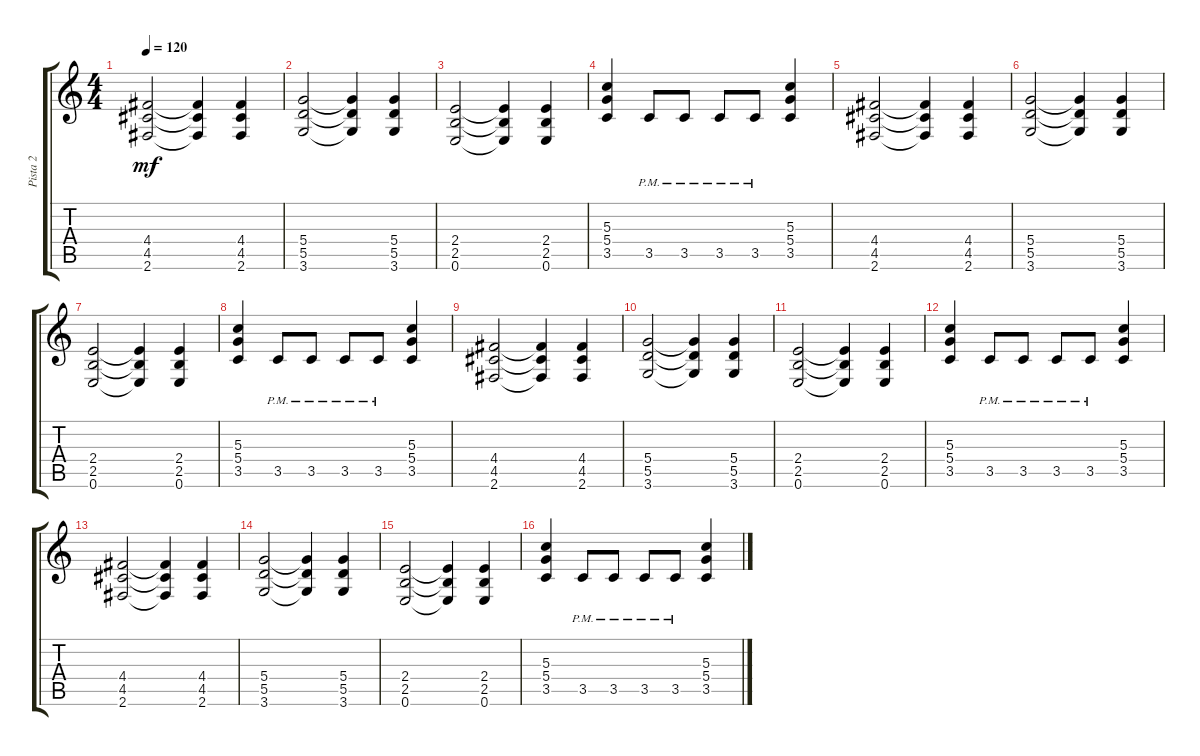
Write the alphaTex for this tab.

\track ("Pista 2" "Pista 2") {instrument distortionguitar}
\staff {score tabs}
\tuning (E4 B3 G3 D3 A2 E2) {hide}
\ts (4 4)
\tempo 120
\clef g2
\ks c
(4.4 4.5 2.6).2{dy mf volume 12} (4.4{t} 4.5{t} 2.6{t}).4 (4.4 4.5 2.6).4 |
(5.4 5.5 3.6).2 (5.4{t} 5.5{t} 3.6{t}).4 (5.4 5.5 3.6).4 |
(2.4 2.5 0.6).2 (2.4{t} 2.5{t} 0.6{t}).4 (2.4 2.5 0.6).4 |
(5.3 5.4 3.5).4 3.5{pm}.8 3.5{pm}.8 3.5{pm}.8 3.5{pm}.8 (5.3 5.4 3.5).4 |
(4.4 4.5 2.6).2 (4.4{t} 4.5{t} 2.6{t}).4 (4.4 4.5 2.6).4 |
(5.4 5.5 3.6).2 (5.4{t} 5.5{t} 3.6{t}).4 (5.4 5.5 3.6).4 |
(2.4 2.5 0.6).2 (2.4{t} 2.5{t} 0.6{t}).4 (2.4 2.5 0.6).4 |
(5.3 5.4 3.5).4 3.5{pm}.8 3.5{pm}.8 3.5{pm}.8 3.5{pm}.8 (5.3 5.4 3.5).4 |
(4.4 4.5 2.6).2 (4.4{t} 4.5{t} 2.6{t}).4 (4.4 4.5 2.6).4 |
(5.4 5.5 3.6).2 (5.4{t} 5.5{t} 3.6{t}).4 (5.4 5.5 3.6).4 |
(2.4 2.5 0.6).2 (2.4{t} 2.5{t} 0.6{t}).4 (2.4 2.5 0.6).4 |
(5.3 5.4 3.5).4 3.5{pm}.8 3.5{pm}.8 3.5{pm}.8 3.5{pm}.8 (5.3 5.4 3.5).4 |
(4.4 4.5 2.6).2 (4.4{t} 4.5{t} 2.6{t}).4 (4.4 4.5 2.6).4 |
(5.4 5.5 3.6).2 (5.4{t} 5.5{t} 3.6{t}).4 (5.4 5.5 3.6).4 |
(2.4 2.5 0.6).2 (2.4{t} 2.5{t} 0.6{t}).4 (2.4 2.5 0.6).4 |
(5.3 5.4 3.5).4 3.5{pm}.8 3.5{pm}.8 3.5{pm}.8 3.5{pm}.8 (5.3 5.4 3.5).4
